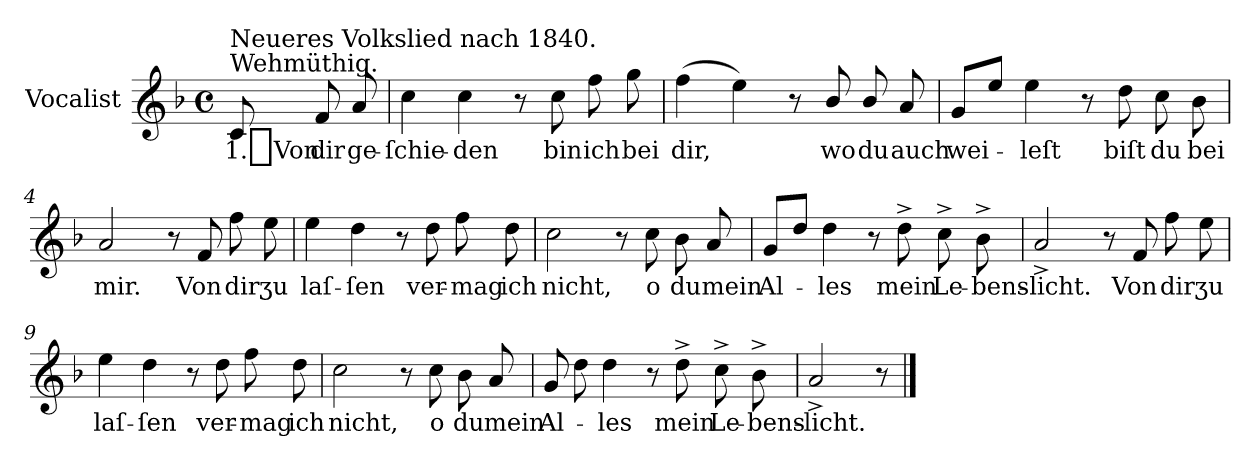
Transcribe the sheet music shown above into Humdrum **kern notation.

**kern	**text
*part1	*part1
*staff1	*staff1
*I"Vocalist	*
*k[b-]	*
*F:	*
*M4/4	*
*met(c)	*
=	=
!LO:TX:a:t=Wehmüthig.	!
!LO:TX:a:t=Neueres Volkslied nach 1840.	!
8c	1._Von
8f	dir
8a	ge-
=1	=1
4cc	-ſchie-
4cc	-den
8r	.
8cc	bin
8ff	ich
8gg	bei
=2	=2
(4ff	dir,
4ee)	.
8r	.
8b-/	wo
8b-/	du
8a	auch
=3	=3
8g/L	wei-
8eeJ	.
4ee	-leſt
8r	.
8dd	biſt
8cc	du
8b-	bei
=4	=4
2a	mir.
8r	.
8f	Von
8ff	dir
8ee	ʒu
=5	=5
4ee	laſ-
4dd	-ſen
8r	.
8dd	ver-
8ff	-mag
8dd	ich
=6	=6
2cc	nicht,
8r	.
8cc	o
8b-	du
8a	mein
=7	=7
8g/L	Al-
8ddJ	.
4dd	-les
8r	.
8dd^	mein
8cc^	Le-
8b-^	-bens-
=8	=8
2a^	-licht.
8r	.
8f	Von
8ff	dir
8ee	ʒu
=9	=9
4ee	laſ-
4dd	-ſen
8r	.
8dd	ver-
8ff	-mag
8dd	ich
=10	=10
2cc	nicht,
8r	.
8cc	o
8b-	du
8a	mein
=11	=11
8g	Al-
8dd	.
4dd	-les
8r	.
8dd^	mein
8cc^	Le-
8b-^	-bens-
=12	=12
2a^	-licht.
8r	.
==	==
*-	*-
